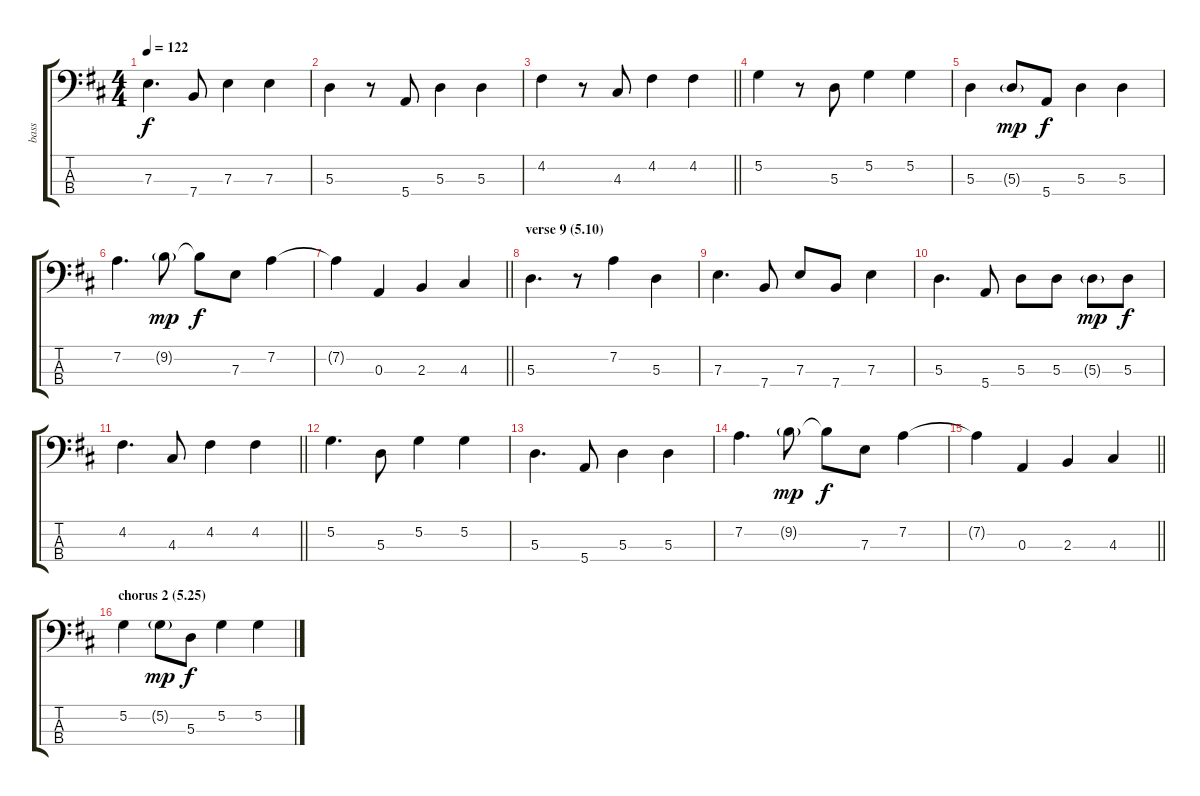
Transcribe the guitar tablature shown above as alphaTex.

\track ("bass" "bass") {instrument electricbassfinger}
\staff {score tabs}
\tuning (G2 D2 A1 E1) {hide}
\ts (4 4)
\tempo 122
\clef f4
\ks d
7.3.4{d dy f} 7.4.8 7.3.4 7.3.4 |
5.3.4 r.8 5.4.8 5.3.4 5.3.4 |
\barLineRight lightlight
4.2.4 r.8 4.3.8 4.2.4 4.2.4 |
5.2.4 r.8 5.3.8 5.2.4 5.2.4 |
5.3.4 5.3{g}.8{dy mp} 5.4.8{dy f} 5.3.4 5.3.4 |
7.2.4{d} 9.2{g}.8{dy mp} 9.2{t}.8{dy f} 7.3.8 7.2.4 |
\barLineRight lightlight
7.2{t}.4 0.3.4 2.3.4 4.3.4 |
\section ("" "verse 9 (5.10)")
5.3.4{d} r.8 7.2.4 5.3.4 |
7.3.4{d} 7.4.8 7.3.8 7.4.8 7.3.4 |
5.3.4{d} 5.4.8 5.3.8 5.3.8 5.3{g}.8{dy mp} 5.3.8{dy f} |
\barLineRight lightlight
4.2.4{d} 4.3.8 4.2.4 4.2.4 |
5.2.4{d} 5.3.8 5.2.4 5.2.4 |
5.3.4{d} 5.4.8 5.3.4 5.3.4 |
7.2.4{d} 9.2{g}.8{dy mp} 9.2{t}.8{dy f} 7.3.8 7.2.4 |
\barLineRight lightlight
7.2{t}.4 0.3.4 2.3.4 4.3.4 |
\section ("" "chorus 2 (5.25)")
5.2.4 5.2{g}.8{dy mp} 5.3.8{dy f} 5.2.4 5.2.4
